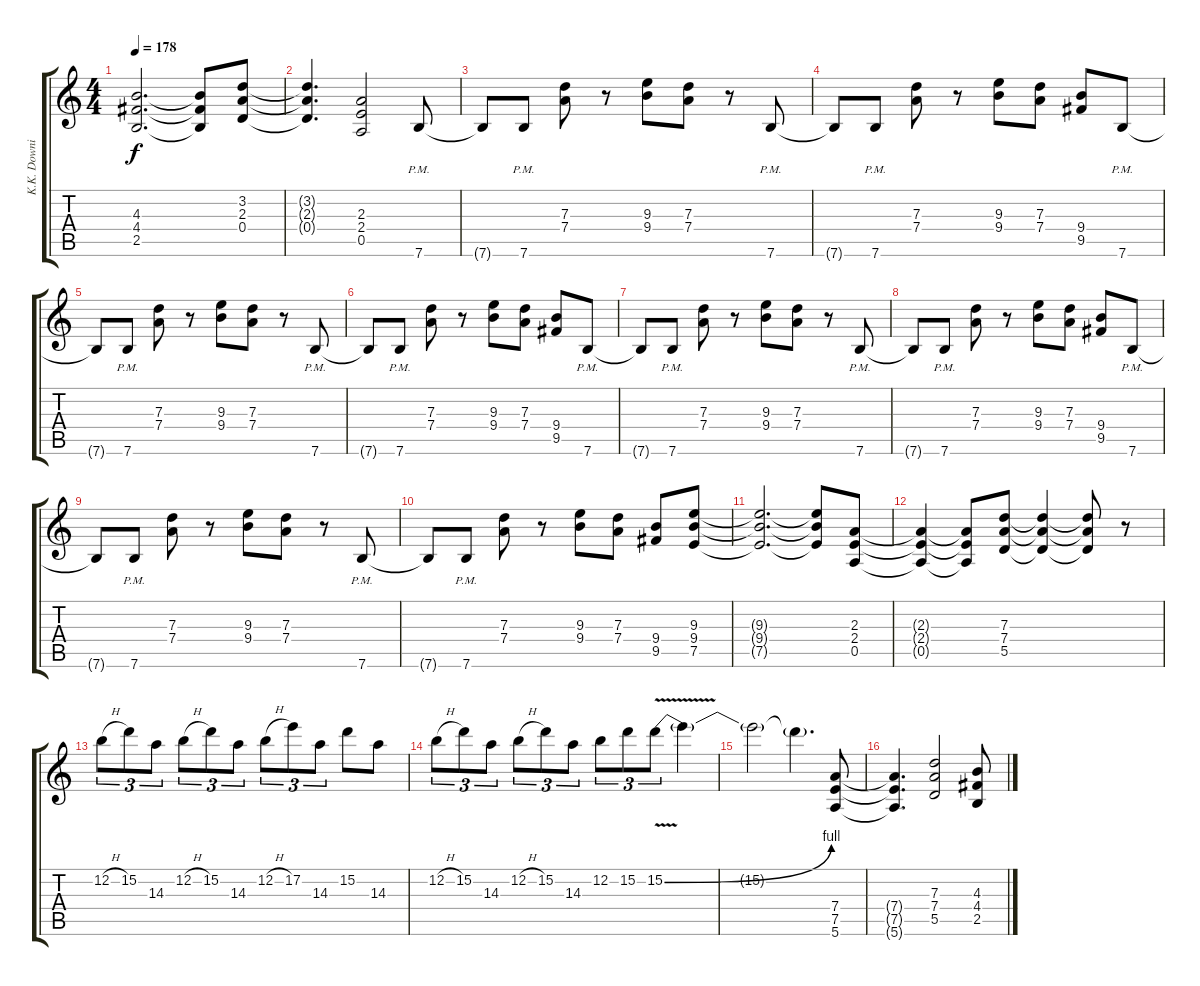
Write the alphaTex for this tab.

\track ("K.K. Downing" "K.K. Downi") {instrument distortionguitar}
\staff {score tabs}
\tuning (E4 B3 G3 D3 A2 E2) {hide}
\ts (4 4)
\tempo 178
\clef g2
\ks c
(4.3{t} 4.4{t} 2.5{t}).2{d dy f} (4.3{t} 4.4{t} 2.5{t}).8 (3.2 2.3 0.4).8 |
(3.2{t} 2.3{t} 0.4{t}).4{d} (2.3 2.4 0.5).2 7.6{pm}.8 |
7.6{t}.8 7.6{pm}.8 (7.3 7.4).8 r.8 (9.3 9.4).8 (7.3 7.4).8 r.8 7.6{pm}.8 |
7.6{t}.8 7.6{pm}.8 (7.3 7.4).8 r.8 (9.3 9.4).8 (7.3 7.4).8 (9.4 9.5).8 7.6{pm}.8 |
7.6{t}.8 7.6{pm}.8 (7.3 7.4).8 r.8 (9.3 9.4).8 (7.3 7.4).8 r.8 7.6{pm}.8 |
7.6{t}.8 7.6{pm}.8 (7.3 7.4).8 r.8 (9.3 9.4).8 (7.3 7.4).8 (9.4 9.5).8 7.6{pm}.8 |
7.6{t}.8 7.6{pm}.8 (7.3 7.4).8 r.8 (9.3 9.4).8 (7.3 7.4).8 r.8 7.6{pm}.8 |
7.6{t}.8 7.6{pm}.8 (7.3 7.4).8 r.8 (9.3 9.4).8 (7.3 7.4).8 (9.4 9.5).8 7.6{pm}.8 |
7.6{t}.8 7.6{pm}.8 (7.3 7.4).8 r.8 (9.3 9.4).8 (7.3 7.4).8 r.8 7.6{pm}.8 |
7.6{t}.8 7.6{pm}.8 (7.3 7.4).8 r.8 (9.3 9.4).8 (7.3 7.4).8 (9.4 9.5).8 (9.3 9.4 7.5).8 |
(9.3{t} 9.4{t} 7.5{t}).2{d} (9.3{t} 9.4{t} 7.5{t}).8 (2.3 2.4 0.5).8 |
(2.3{t} 2.4{t} 0.5{t}).4 (2.3{t} 2.4{t} 0.5{t}).8 (7.3 7.4 5.5).8 (7.3{t} 7.4{t} 5.5{t}).4 (7.3{t} 7.4{t} 5.5{t}).8 r.8 |
12.2{h}.8{tu (3 2) volume 16 balance 8} 15.2.8{tu (3 2)} 14.3.8{tu (3 2)} 12.2{h}.8{tu (3 2)} 15.2.8{tu (3 2)} 14.3.8{tu (3 2)} 12.2{h}.8{tu (3 2)} 17.2.8{tu (3 2)} 14.3.8{tu (3 2)} 15.2.8 14.3.8 |
12.2{h}.8{tu (3 2)} 15.2.8{tu (3 2)} 14.3.8{tu (3 2)} 12.2{h}.8{tu (3 2)} 15.2.8{tu (3 2)} 14.3.8{tu (3 2)} 12.2.8{tu (3 2)} 15.2.8{tu (3 2)} 15.2{be (bend 0 0 60 4) v}.8{tu (3 2)} 15.2{t}.4 |
15.2{t}.2 15.2{t}.4{d} (7.4 7.5 5.6).8{volume 14 balance 1} |
(7.4{t} 7.5{t} 5.6{t}).4{d} (7.3 7.4 5.5).2 (4.3 4.4 2.5).8
